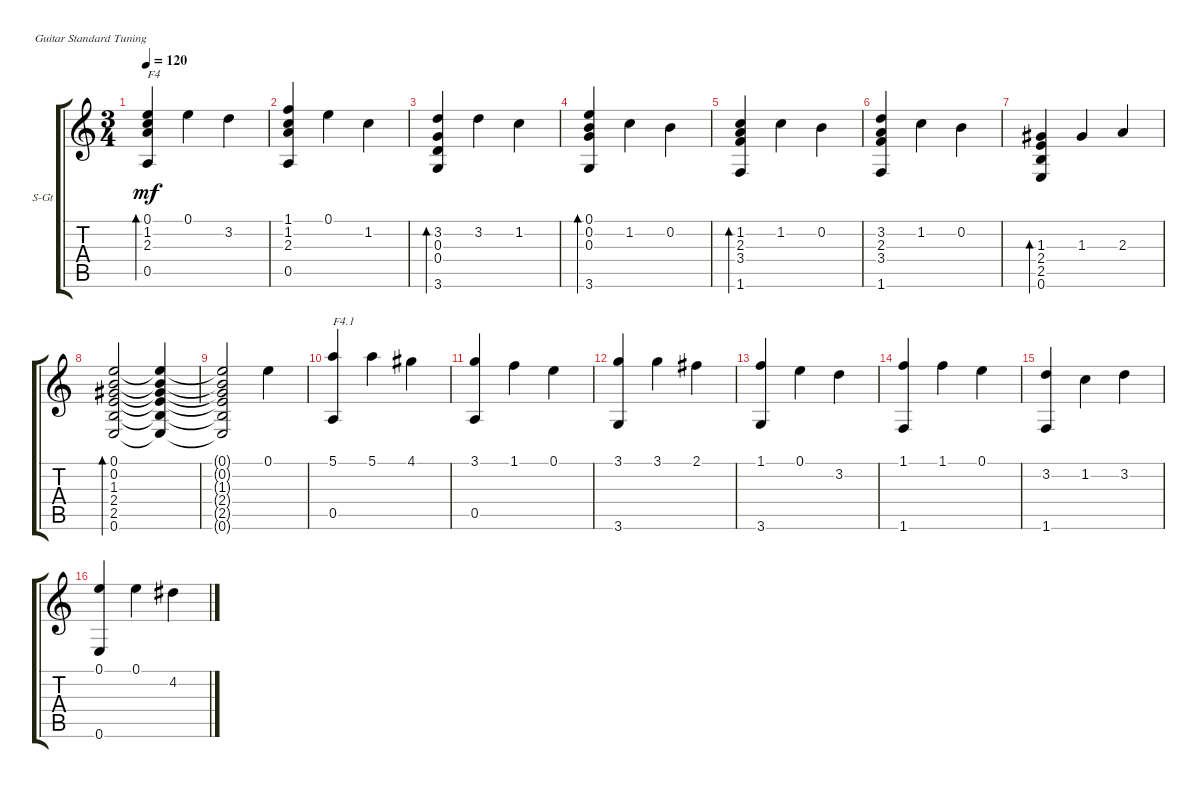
\defaultSystemsLayout 4
\bracketExtendMode groupsimilarinstruments
\firstSystemTrackNameOrientation horizontal
\otherSystemsTrackNameOrientation horizontal
\track ("Steel Guitar" "S-Gt") {instrument acousticguitarsteel}
\staff {score tabs}
\tuning (E4 B3 G3 D3 A2 E2)
\ts (3 4)
\tempo 120
\clef g2
\ks c
(0.5 2.3 1.2 0.1).4{bd 120 txt "F4" dy mf} 0.1.4 3.2.4 |
(0.5 2.3 1.2 1.1).4 0.1.4 1.2.4 |
(3.6 0.4 0.3 3.2).4{bd 120} 3.2.4 1.2.4 |
(3.6 0.3 0.2 0.1).4{bd 120} 1.2.4 0.2.4 |
(1.6 3.4 2.3 1.2).4{bd 120} 1.2.4 0.2.4 |
(1.6 3.4 2.3 3.2).4 1.2.4 0.2.4 |
(0.6 2.5 2.4 1.3).4{bd 120} 1.3.4 2.3.4 |
(0.6 2.5 2.4 1.3 0.2 0.1).2{bd 960} (0.1{t} 0.2{t} 1.3{t} 2.4{t} 2.5{t} 0.6{t}).4 |
(0.6{t} 2.5{t} 2.4{t} 1.3{t} 0.2{t} 0.1{t}).2 0.1.4 |
(0.5 5.1).4{txt "F4.1"} 5.1.4 4.1.4 |
(3.1 0.5).4 1.1.4 0.1.4 |
(3.1 3.6).4 3.1.4 2.1.4 |
(1.1 3.6).4 0.1.4 3.2.4 |
(1.1 1.6).4 1.1.4 0.1.4 |
(3.2 1.6).4 1.2.4 3.2.4 |
(0.1 0.6).4 0.1.4 4.2.4
